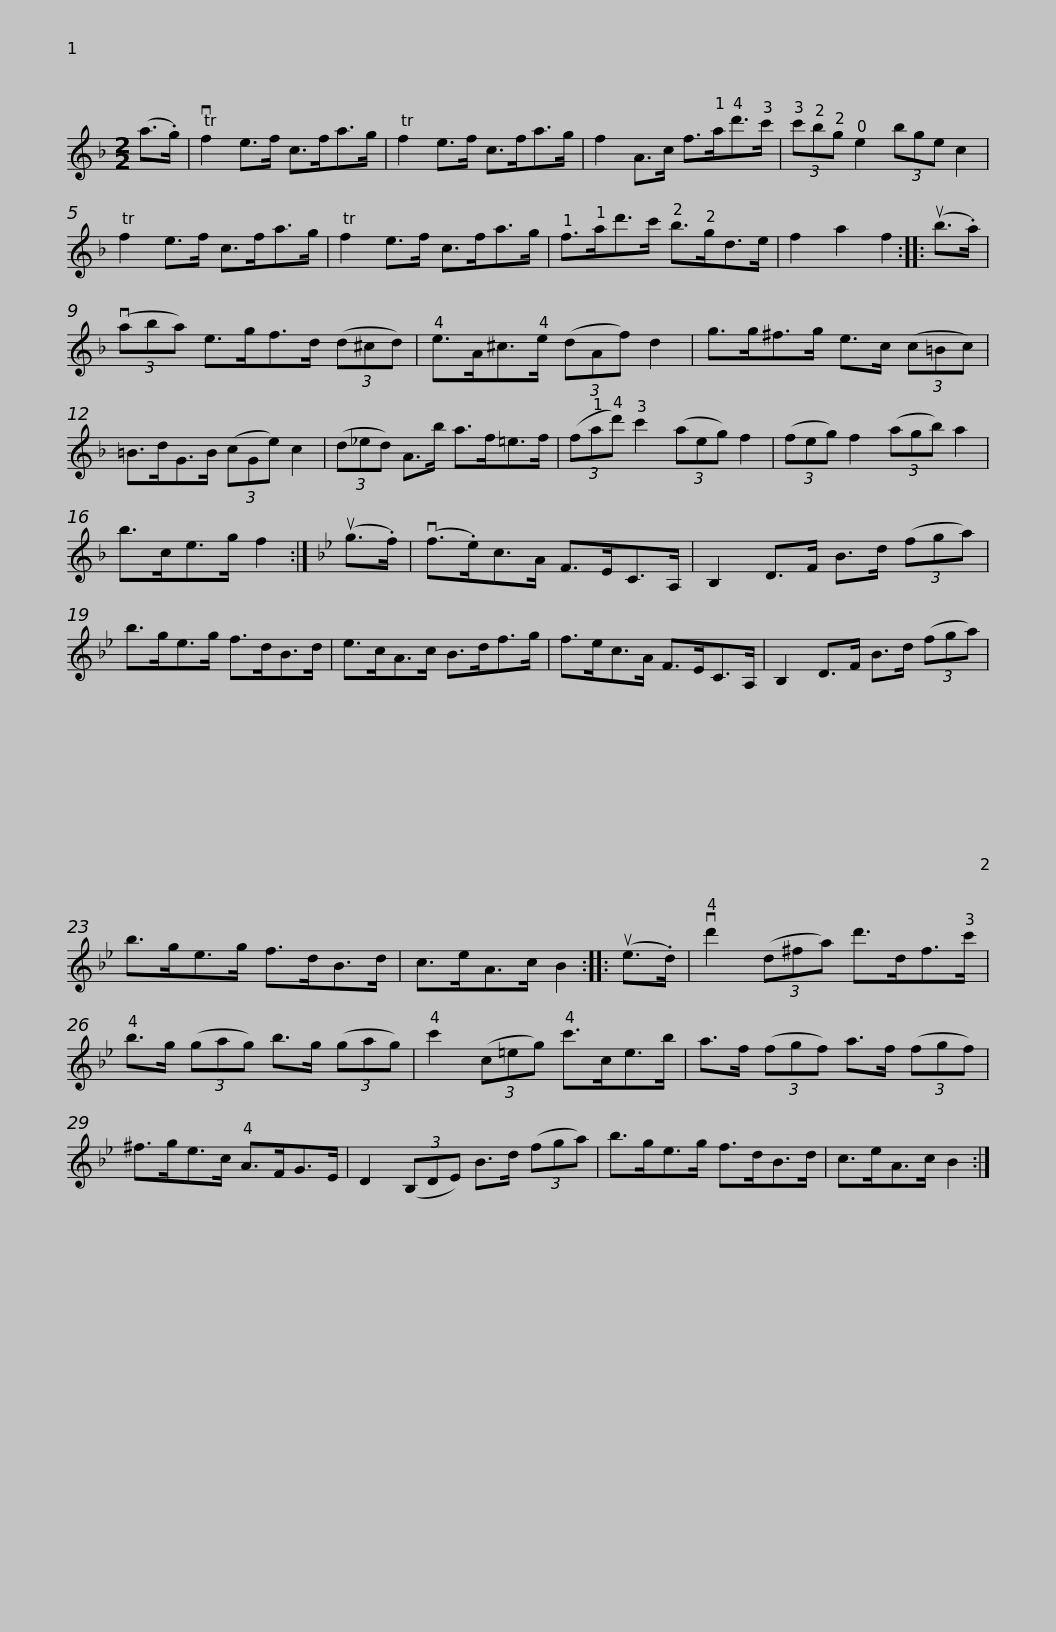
X:1
L:1/8
M:2/2
I:linebreak $
K:F
V:1 treble
V:1
 (a>.g) | Tvf2 e>f c>fa>g | Tf2 e>f c>fa>g | f2 A>c f>ad'>c' | (3c'bg e2 (3bge c2 | %5
 Tf2 e>f c>fa>g |$ Tf2 e>f c>fa>g | f>ad'>c' b>gd>e | f2 a2 f2 :: (ub>.a) | %10
 (3(vaba) e>gf>d (3(d^cd) |$ e>A^c>e (3(dAf) d2 | g>g^f>g e>c (3(c=Bc) | =B>dG>B (3(cGe) c2 | (3(d_ed) A>b a>f=e>f |$ %15
 (3(fad') c'2 (3(aeg) f2 | (3(feg) f2 (3(agb) a2 | b>ce>g f2 :|[K:Bb] (ug>.f) | (vf>.e)c>A F>EC>A, |$ %20
 B,2 D>F B>d (3(fga) | b>ge>g f>dB>d | e>cA>c B>df>g | f>ec>A F>EC>A, |$ B,2 D>F B>d (3(fga) | %25
 b>ge>g f>dB>d | c>eA>c B2 :: (ue>.d) | vd'2 (3(d^fa) d'>df>c' |$ b>g (3(gag) b>g (3(gag) | %30
 c'2 (3(c=eg) c'>ce>b | a>f (3(fgf) a>f (3(fgf) | ^f>ge>c A>FG>E |$ D2 (3(B,DE) B>d (3(fga) | b>ge>g f>dB>d | %35
 c>eA>c B2 :| %36
